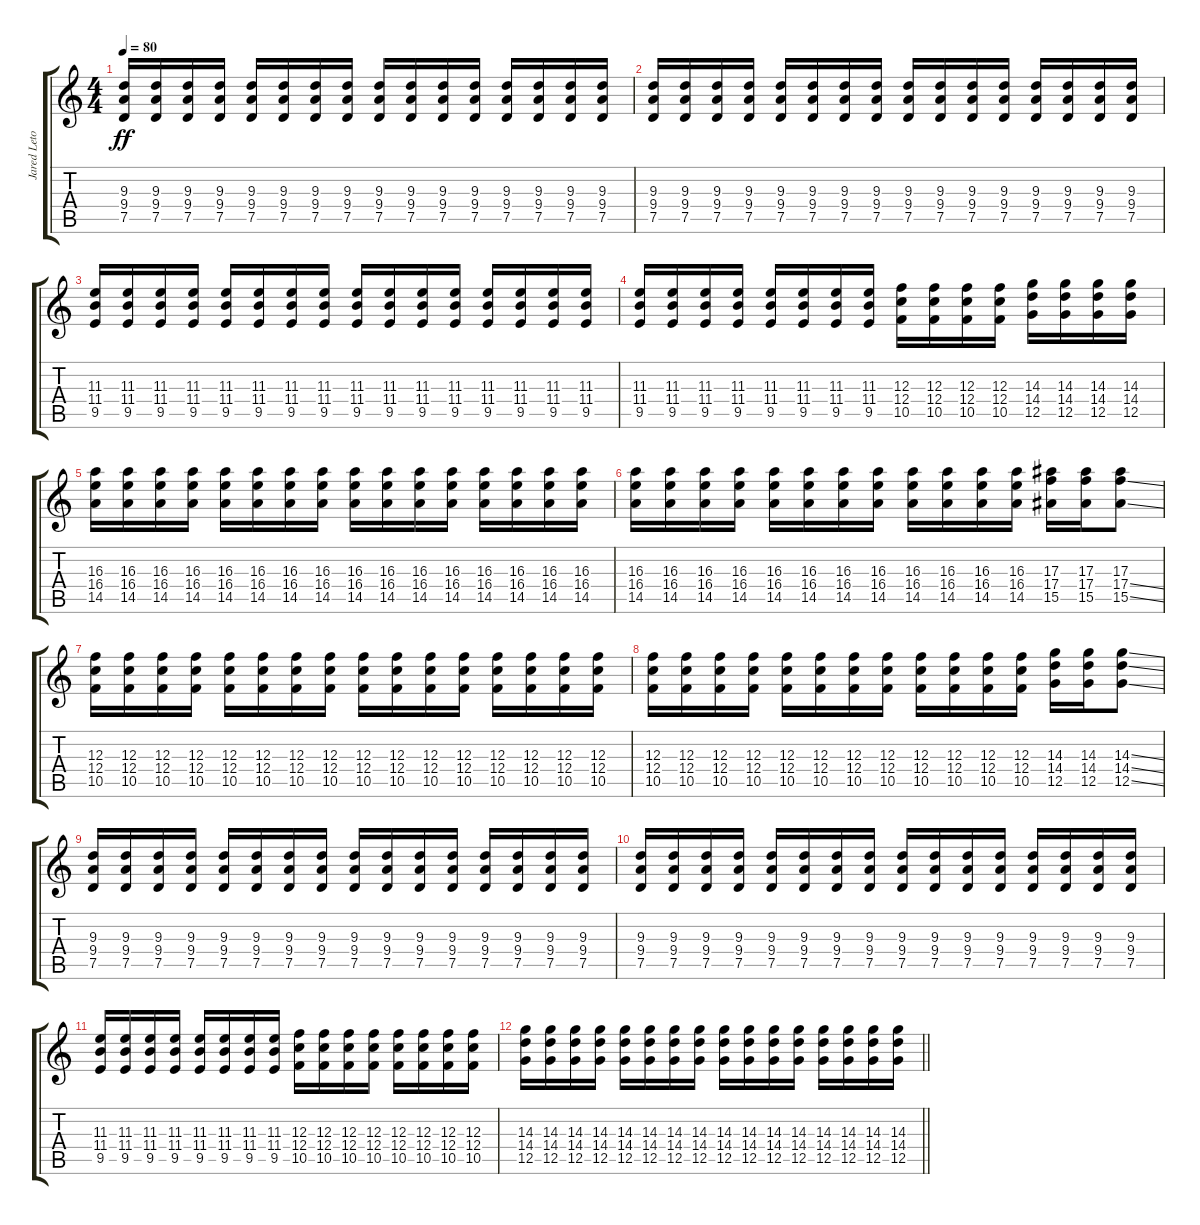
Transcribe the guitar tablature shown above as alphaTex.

\track ("Jared Leto - Guiter" "Jared Leto") {instrument overdrivenguitar}
\staff {score tabs}
\tuning (D4 A3 F3 C3 G2 C2) {hide}
\ts (4 4)
\tempo 80
\clef g2
\ks c
(9.3 9.4 7.5).16{dy ff} (9.3 9.4 7.5).16 (9.3 9.4 7.5).16 (9.3 9.4 7.5).16 (9.3 9.4 7.5).16 (9.3 9.4 7.5).16 (9.3 9.4 7.5).16 (9.3 9.4 7.5).16 (9.3 9.4 7.5).16 (9.3 9.4 7.5).16 (9.3 9.4 7.5).16 (9.3 9.4 7.5).16 (9.3 9.4 7.5).16 (9.3 9.4 7.5).16 (9.3 9.4 7.5).16 (9.3 9.4 7.5).16 |
(9.3 9.4 7.5).16 (9.3 9.4 7.5).16 (9.3 9.4 7.5).16 (9.3 9.4 7.5).16 (9.3 9.4 7.5).16 (9.3 9.4 7.5).16 (9.3 9.4 7.5).16 (9.3 9.4 7.5).16 (9.3 9.4 7.5).16 (9.3 9.4 7.5).16 (9.3 9.4 7.5).16 (9.3 9.4 7.5).16 (9.3 9.4 7.5).16 (9.3 9.4 7.5).16 (9.3 9.4 7.5).16 (9.3 9.4 7.5).16 |
(11.3 11.4 9.5).16 (11.3 11.4 9.5).16 (11.3 11.4 9.5).16 (11.3 11.4 9.5).16 (11.3 11.4 9.5).16 (11.3 11.4 9.5).16 (11.3 11.4 9.5).16 (11.3 11.4 9.5).16 (11.3 11.4 9.5).16 (11.3 11.4 9.5).16 (11.3 11.4 9.5).16 (11.3 11.4 9.5).16 (11.3 11.4 9.5).16 (11.3 11.4 9.5).16 (11.3 11.4 9.5).16 (11.3 11.4 9.5).16 |
(11.3 11.4 9.5).16 (11.3 11.4 9.5).16 (11.3 11.4 9.5).16 (11.3 11.4 9.5).16 (11.3 11.4 9.5).16 (11.3 11.4 9.5).16 (11.3 11.4 9.5).16 (11.3 11.4 9.5).16 (12.3 12.4 10.5).16 (12.3 12.4 10.5).16 (12.3 12.4 10.5).16 (12.3 12.4 10.5).16 (14.3 14.4 12.5).16 (14.3 14.4 12.5).16 (14.3 14.4 12.5).16 (14.3 14.4 12.5).16 |
(16.3 16.4 14.5).16 (16.3 16.4 14.5).16 (16.3 16.4 14.5).16 (16.3 16.4 14.5).16 (16.3 16.4 14.5).16 (16.3 16.4 14.5).16 (16.3 16.4 14.5).16 (16.3 16.4 14.5).16 (16.3 16.4 14.5).16 (16.3 16.4 14.5).16 (16.3 16.4 14.5).16 (16.3 16.4 14.5).16 (16.3 16.4 14.5).16 (16.3 16.4 14.5).16 (16.3 16.4 14.5).16 (16.3 16.4 14.5).16 |
(16.3 16.4 14.5).16 (16.3 16.4 14.5).16 (16.3 16.4 14.5).16 (16.3 16.4 14.5).16 (16.3 16.4 14.5).16 (16.3 16.4 14.5).16 (16.3 16.4 14.5).16 (16.3 16.4 14.5).16 (16.3 16.4 14.5).16 (16.3 16.4 14.5).16 (16.3 16.4 14.5).16 (16.3 16.4 14.5).16 (17.3 17.4 15.5).16 (17.3 17.4 15.5).16 (17.3 17.4{ss} 15.5{ss}).8 |
(12.3 12.4 10.5).16 (12.3 12.4 10.5).16 (12.3 12.4 10.5).16 (12.3 12.4 10.5).16 (12.3 12.4 10.5).16 (12.3 12.4 10.5).16 (12.3 12.4 10.5).16 (12.3 12.4 10.5).16 (12.3 12.4 10.5).16 (12.3 12.4 10.5).16 (12.3 12.4 10.5).16 (12.3 12.4 10.5).16 (12.3 12.4 10.5).16 (12.3 12.4 10.5).16 (12.3 12.4 10.5).16 (12.3 12.4 10.5).16 |
(12.3 12.4 10.5).16 (12.3 12.4 10.5).16 (12.3 12.4 10.5).16 (12.3 12.4 10.5).16 (12.3 12.4 10.5).16 (12.3 12.4 10.5).16 (12.3 12.4 10.5).16 (12.3 12.4 10.5).16 (12.3 12.4 10.5).16 (12.3 12.4 10.5).16 (12.3 12.4 10.5).16 (12.3 12.4 10.5).16 (14.3 14.4 12.5).16 (14.3 14.4 12.5).16 (14.3{ss} 14.4{ss} 12.5{ss}).8 |
(9.3 9.4 7.5).16 (9.3 9.4 7.5).16 (9.3 9.4 7.5).16 (9.3 9.4 7.5).16 (9.3 9.4 7.5).16 (9.3 9.4 7.5).16 (9.3 9.4 7.5).16 (9.3 9.4 7.5).16 (9.3 9.4 7.5).16 (9.3 9.4 7.5).16 (9.3 9.4 7.5).16 (9.3 9.4 7.5).16 (9.3 9.4 7.5).16 (9.3 9.4 7.5).16 (9.3 9.4 7.5).16 (9.3 9.4 7.5).16 |
(9.3 9.4 7.5).16 (9.3 9.4 7.5).16 (9.3 9.4 7.5).16 (9.3 9.4 7.5).16 (9.3 9.4 7.5).16 (9.3 9.4 7.5).16 (9.3 9.4 7.5).16 (9.3 9.4 7.5).16 (9.3 9.4 7.5).16 (9.3 9.4 7.5).16 (9.3 9.4 7.5).16 (9.3 9.4 7.5).16 (9.3 9.4 7.5).16 (9.3 9.4 7.5).16 (9.3 9.4 7.5).16 (9.3 9.4 7.5).16 |
(11.3 11.4 9.5).16 (11.3 11.4 9.5).16 (11.3 11.4 9.5).16 (11.3 11.4 9.5).16 (11.3 11.4 9.5).16 (11.3 11.4 9.5).16 (11.3 11.4 9.5).16 (11.3 11.4 9.5).16 (12.3 12.4 10.5).16 (12.3 12.4 10.5).16 (12.3 12.4 10.5).16 (12.3 12.4 10.5).16 (12.3 12.4 10.5).16 (12.3 12.4 10.5).16 (12.3 12.4 10.5).16 (12.3 12.4 10.5).16 |
\barLineRight lightlight
(14.3 14.4 12.5).16 (14.3 14.4 12.5).16 (14.3 14.4 12.5).16 (14.3 14.4 12.5).16 (14.3 14.4 12.5).16 (14.3 14.4 12.5).16 (14.3 14.4 12.5).16 (14.3 14.4 12.5).16 (14.3 14.4 12.5).16 (14.3 14.4 12.5).16 (14.3 14.4 12.5).16 (14.3 14.4 12.5).16 (14.3 14.4 12.5).16 (14.3 14.4 12.5).16 (14.3 14.4 12.5).16 (14.3 14.4 12.5).16
